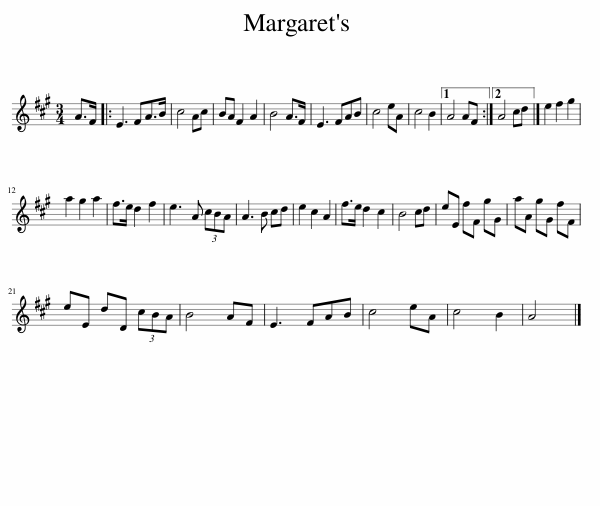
X:1
L:1/8
M:3/4
I:linebreak $
K:A
V:1 treble
V:1
 A>F |: E3 FA>B | c4 Ac | BA F2 A2 | B4 A>F | %5
 E3 FAB | c4 eA | c4 B2 |1 A4 AF :|2 A4 cd |] %10
 e2 f2 g2 |$ a2 g2 a2 | f>e d2 f2 | e3 A (3cBA | A3 B cd | %15
 e2 c2 A2 | f>e d2 c2 | B4 cd | eE fF gG | aA gG fF |$ %20
 eE dD (3cBA | B4 AF | E3 FAB | c4 eA | c4 B2 | %25
 A4 |] %26
